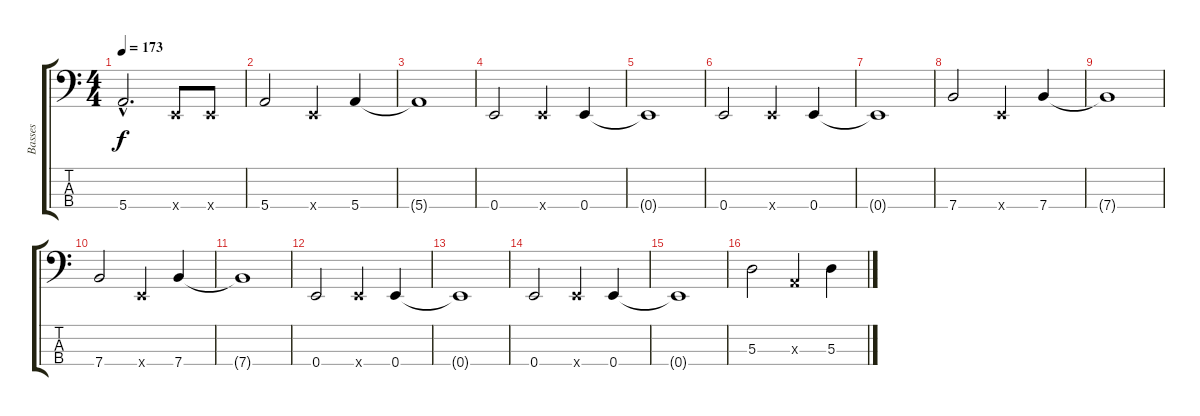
\track ("Basses" "Basses") {instrument electricbassfinger}
\staff {score tabs}
\tuning (G2 D2 A1 E1) {hide}
\ts (4 4)
\tempo 173
\clef f4
\ks c
5.4{hac t}.2{d dy f} 0.4{x}.8 0.4{x}.8 |
5.4.2 0.4{x}.4 5.4.4 |
5.4{t}.1 |
0.4.2 0.4{x}.4 0.4.4 |
0.4{t}.1 |
0.4.2 0.4{x}.4 0.4.4 |
0.4{t}.1 |
7.4.2 0.4{x}.4 7.4.4 |
7.4{t}.1 |
7.4.2 0.4{x}.4 7.4.4 |
7.4{t}.1 |
0.4.2 0.4{x}.4 0.4.4 |
0.4{t}.1 |
0.4.2 0.4{x}.4 0.4.4 |
0.4{t}.1 |
5.3.2 0.3{x}.4 5.3.4
